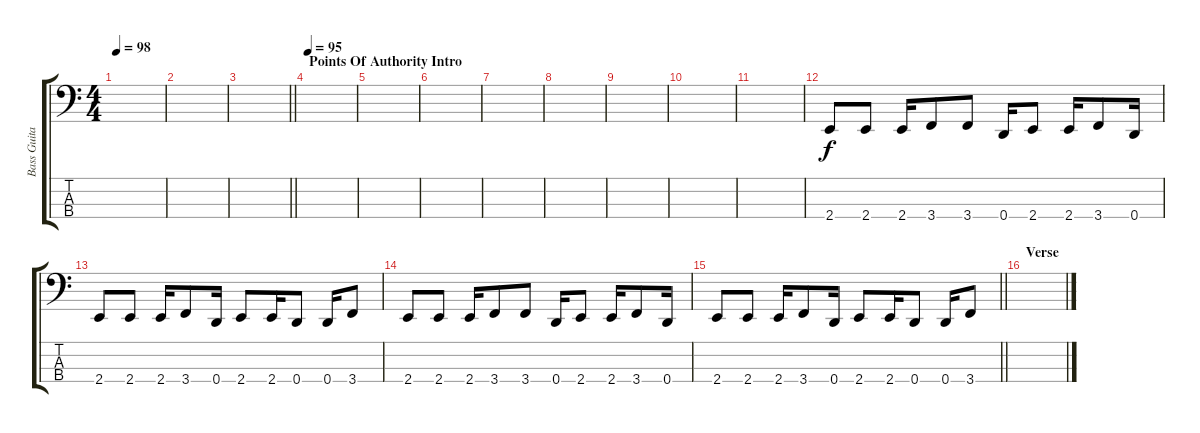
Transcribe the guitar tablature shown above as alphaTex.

\track ("Bass Guitar - Pheonix" "Bass Guita") {instrument electricbassfinger}
\staff {score tabs}
\tuning (G2 D2 A1 D1) {hide}
\ts (4 4)
\tempo 98
\clef f4
\ks c
|
|
\barLineRight lightlight
|
\section ("" "Points Of Authority Intro")
\tempo 95
|
|
|
|
|
|
|
|
2.4.8{dy f volume 16 instrument electricbassfinger} 2.4.8 2.4.16 3.4.8 3.4.8 0.4.16 2.4.8 2.4.16 3.4.8 0.4.16 |
2.4.8 2.4.8 2.4.16 3.4.8 0.4.16 2.4.8 2.4.16 0.4.8 0.4.16 3.4.8 |
2.4.8 2.4.8 2.4.16 3.4.8 3.4.8 0.4.16 2.4.8 2.4.16 3.4.8 0.4.16 |
\barLineRight lightlight
2.4.8 2.4.8 2.4.16 3.4.8 0.4.16 2.4.8 2.4.16 0.4.8 0.4.16 3.4.8 |
\section ("" "Verse")
